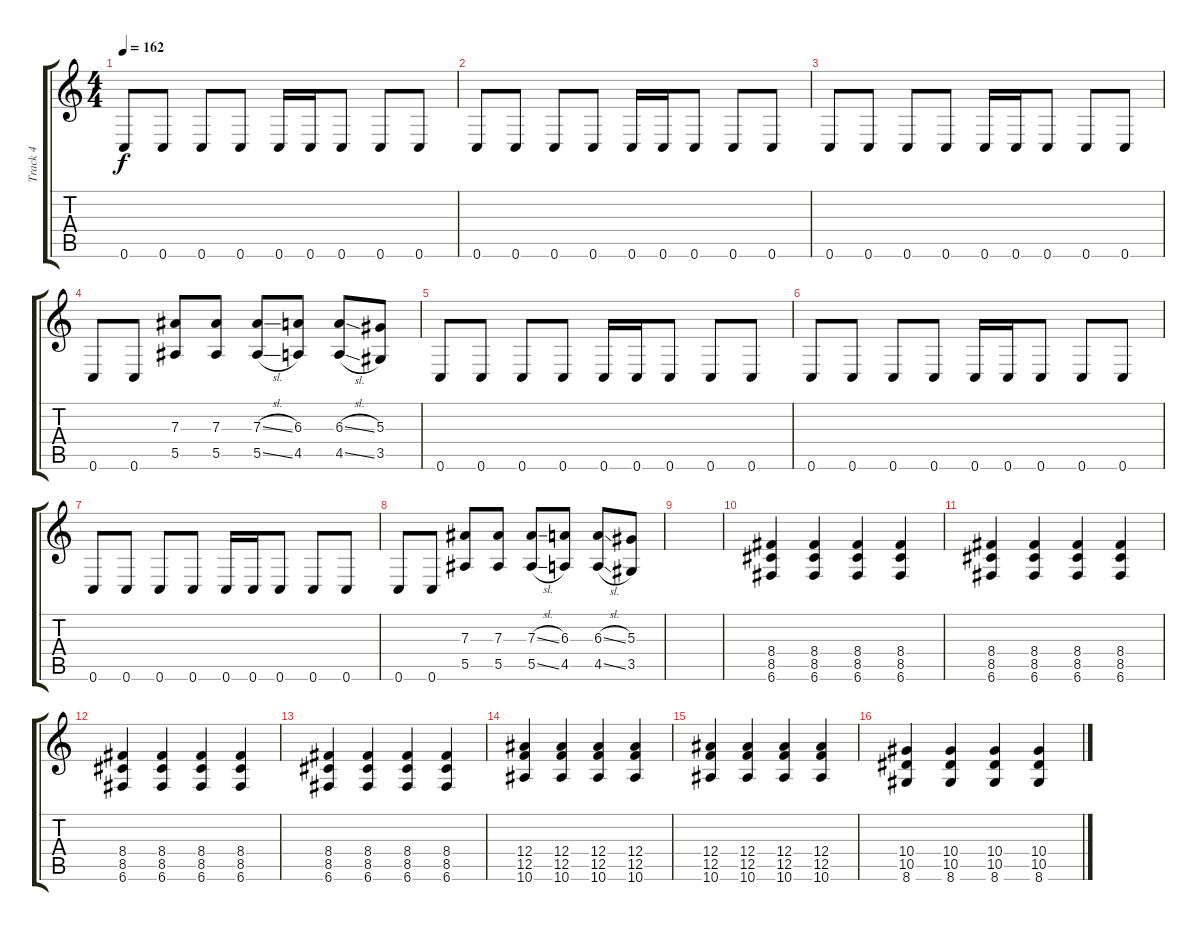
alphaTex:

\track ("Track 4" "Track 4") {instrument distortionguitar}
\staff {score tabs}
\tuning (C4 G3 Eb3 Bb2 F2 C2) {hide}
\ts (4 4)
\tempo 162
\clef g2
\ks c
0.6.8{dy f} 0.6.8 0.6.8 0.6.8 0.6.16 0.6.16 0.6.8 0.6.8 0.6.8 |
0.6.8 0.6.8 0.6.8 0.6.8 0.6.16 0.6.16 0.6.8 0.6.8 0.6.8 |
0.6.8 0.6.8 0.6.8 0.6.8 0.6.16 0.6.16 0.6.8 0.6.8 0.6.8 |
0.6.8 0.6.8 (7.3 5.5).8 (7.3 5.5).8 (7.3{sl} 5.5{sl}).8 (6.3 4.5).8 (6.3{sl} 4.5{sl}).8 (5.3 3.5).8 |
0.6.8 0.6.8 0.6.8 0.6.8 0.6.16 0.6.16 0.6.8 0.6.8 0.6.8 |
0.6.8 0.6.8 0.6.8 0.6.8 0.6.16 0.6.16 0.6.8 0.6.8 0.6.8 |
0.6.8 0.6.8 0.6.8 0.6.8 0.6.16 0.6.16 0.6.8 0.6.8 0.6.8 |
0.6.8 0.6.8 (7.3 5.5).8 (7.3 5.5).8 (7.3{sl} 5.5{sl}).8 (6.3 4.5).8 (6.3{sl} 4.5{sl}).8 (5.3 3.5).8 |
|
(8.4 8.5 6.6).4 (8.4 8.5 6.6).4 (8.4 8.5 6.6).4 (8.4 8.5 6.6).4 |
(8.4 8.5 6.6).4 (8.4 8.5 6.6).4 (8.4 8.5 6.6).4 (8.4 8.5 6.6).4 |
(8.4 8.5 6.6).4 (8.4 8.5 6.6).4 (8.4 8.5 6.6).4 (8.4 8.5 6.6).4 |
(8.4 8.5 6.6).4 (8.4 8.5 6.6).4 (8.4 8.5 6.6).4 (8.4 8.5 6.6).4 |
(12.4 12.5 10.6).4 (12.4 12.5 10.6).4 (12.4 12.5 10.6).4 (12.4 12.5 10.6).4 |
(12.4 12.5 10.6).4 (12.4 12.5 10.6).4 (12.4 12.5 10.6).4 (12.4 12.5 10.6).4 |
(10.4 10.5 8.6).4 (10.4 10.5 8.6).4 (10.4 10.5 8.6).4 (10.4 10.5 8.6).4
